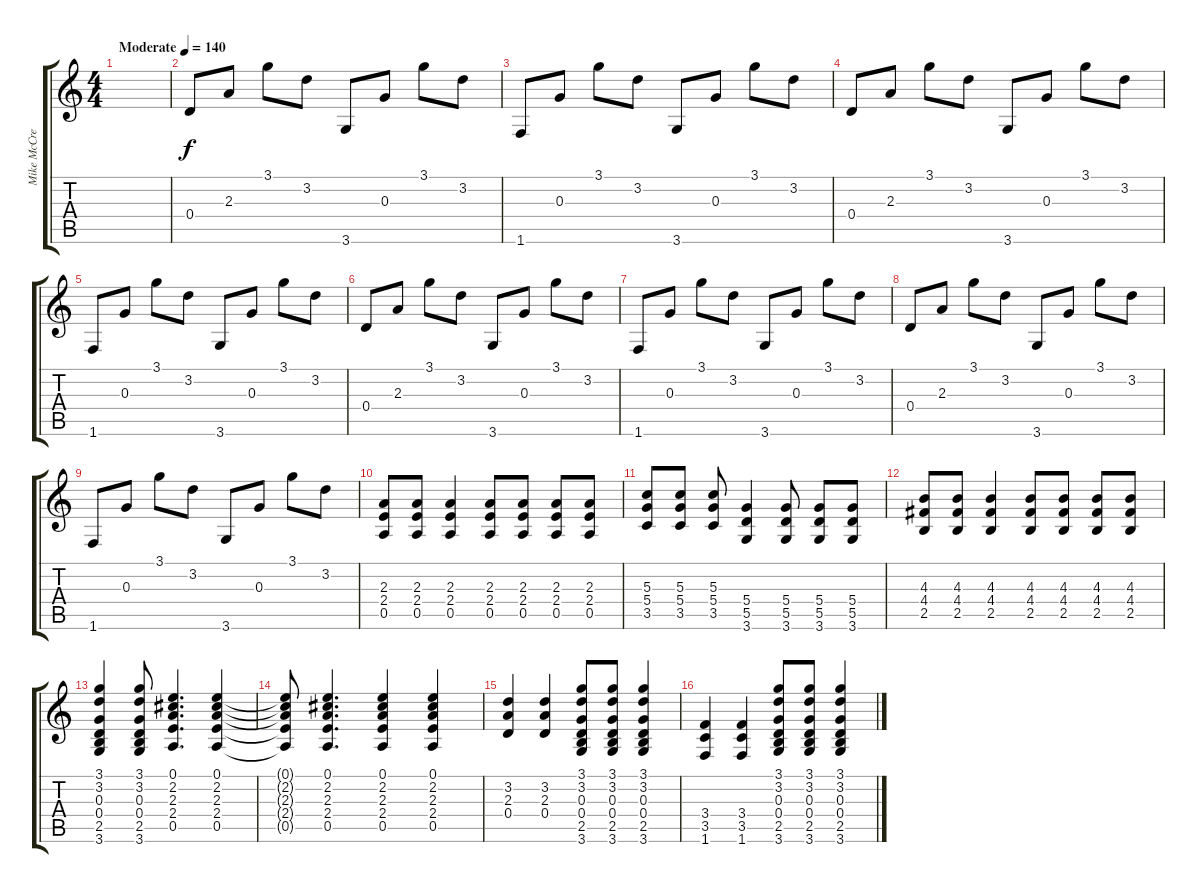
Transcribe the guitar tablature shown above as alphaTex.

\track ("Mike McCready" "Mike McCre") {instrument distortionguitar}
\staff {score tabs}
\tuning (E4 B3 G3 D3 A2 E2) {hide}
\ts (4 4)
\tempo (140 "Moderate")
\clef g2
\ks c
|
0.4.8 2.3.8 3.1.8 3.2.8 3.6.8 0.3.8 3.1.8 3.2.8 |
1.6.8 0.3.8 3.1.8 3.2.8 3.6.8 0.3.8 3.1.8 3.2.8 |
0.4.8 2.3.8 3.1.8 3.2.8 3.6.8 0.3.8 3.1.8 3.2.8 |
1.6.8 0.3.8 3.1.8 3.2.8 3.6.8 0.3.8 3.1.8 3.2.8 |
0.4.8 2.3.8 3.1.8 3.2.8 3.6.8 0.3.8 3.1.8 3.2.8 |
1.6.8 0.3.8 3.1.8 3.2.8 3.6.8 0.3.8 3.1.8 3.2.8 |
0.4.8 2.3.8 3.1.8 3.2.8 3.6.8 0.3.8 3.1.8 3.2.8 |
1.6.8 0.3.8 3.1.8 3.2.8 3.6.8 0.3.8 3.1.8 3.2.8 |
(2.3 2.4 0.5).8 (2.3 2.4 0.5).8 (2.3 2.4 0.5).4 (2.3 2.4 0.5).8 (2.3 2.4 0.5).8 (2.3 2.4 0.5).8 (2.3 2.4 0.5).8 |
(5.3 5.4 3.5).8 (5.3 5.4 3.5).8 (5.3 5.4 3.5).8 (5.4 5.5 3.6).4 (5.4 5.5 3.6).8 (5.4 5.5 3.6).8 (5.4 5.5 3.6).8 |
(4.3 4.4 2.5).8 (4.3 4.4 2.5).8 (4.3 4.4 2.5).4 (4.3 4.4 2.5).8 (4.3 4.4 2.5).8 (4.3 4.4 2.5).8 (4.3 4.4 2.5).8 |
(3.1 3.2 0.3 0.4 2.5 3.6).4 (3.1 3.2 0.3 0.4 2.5 3.6).8 (0.1 2.2 2.3 2.4 0.5).4{d} (0.1 2.2 2.3 2.4 0.5).4 |
(0.1{t} 2.2{t} 2.3{t} 2.4{t} 0.5{t}).8 (0.1 2.2 2.3 2.4 0.5).4{d} (0.1 2.2 2.3 2.4 0.5).4 (0.1 2.2 2.3 2.4 0.5).4 |
(3.2 2.3 0.4).4 (3.2 2.3 0.4).4 (3.1 3.2 0.3 0.4 2.5 3.6).8 (3.1 3.2 0.3 0.4 2.5 3.6).8 (3.1 3.2 0.3 0.4 2.5 3.6).4 |
(3.4 3.5 1.6).4 (3.4 3.5 1.6).4 (3.1 3.2 0.3 0.4 2.5 3.6).8 (3.1 3.2 0.3 0.4 2.5 3.6).8 (3.1 3.2 0.3 0.4 2.5 3.6).4
